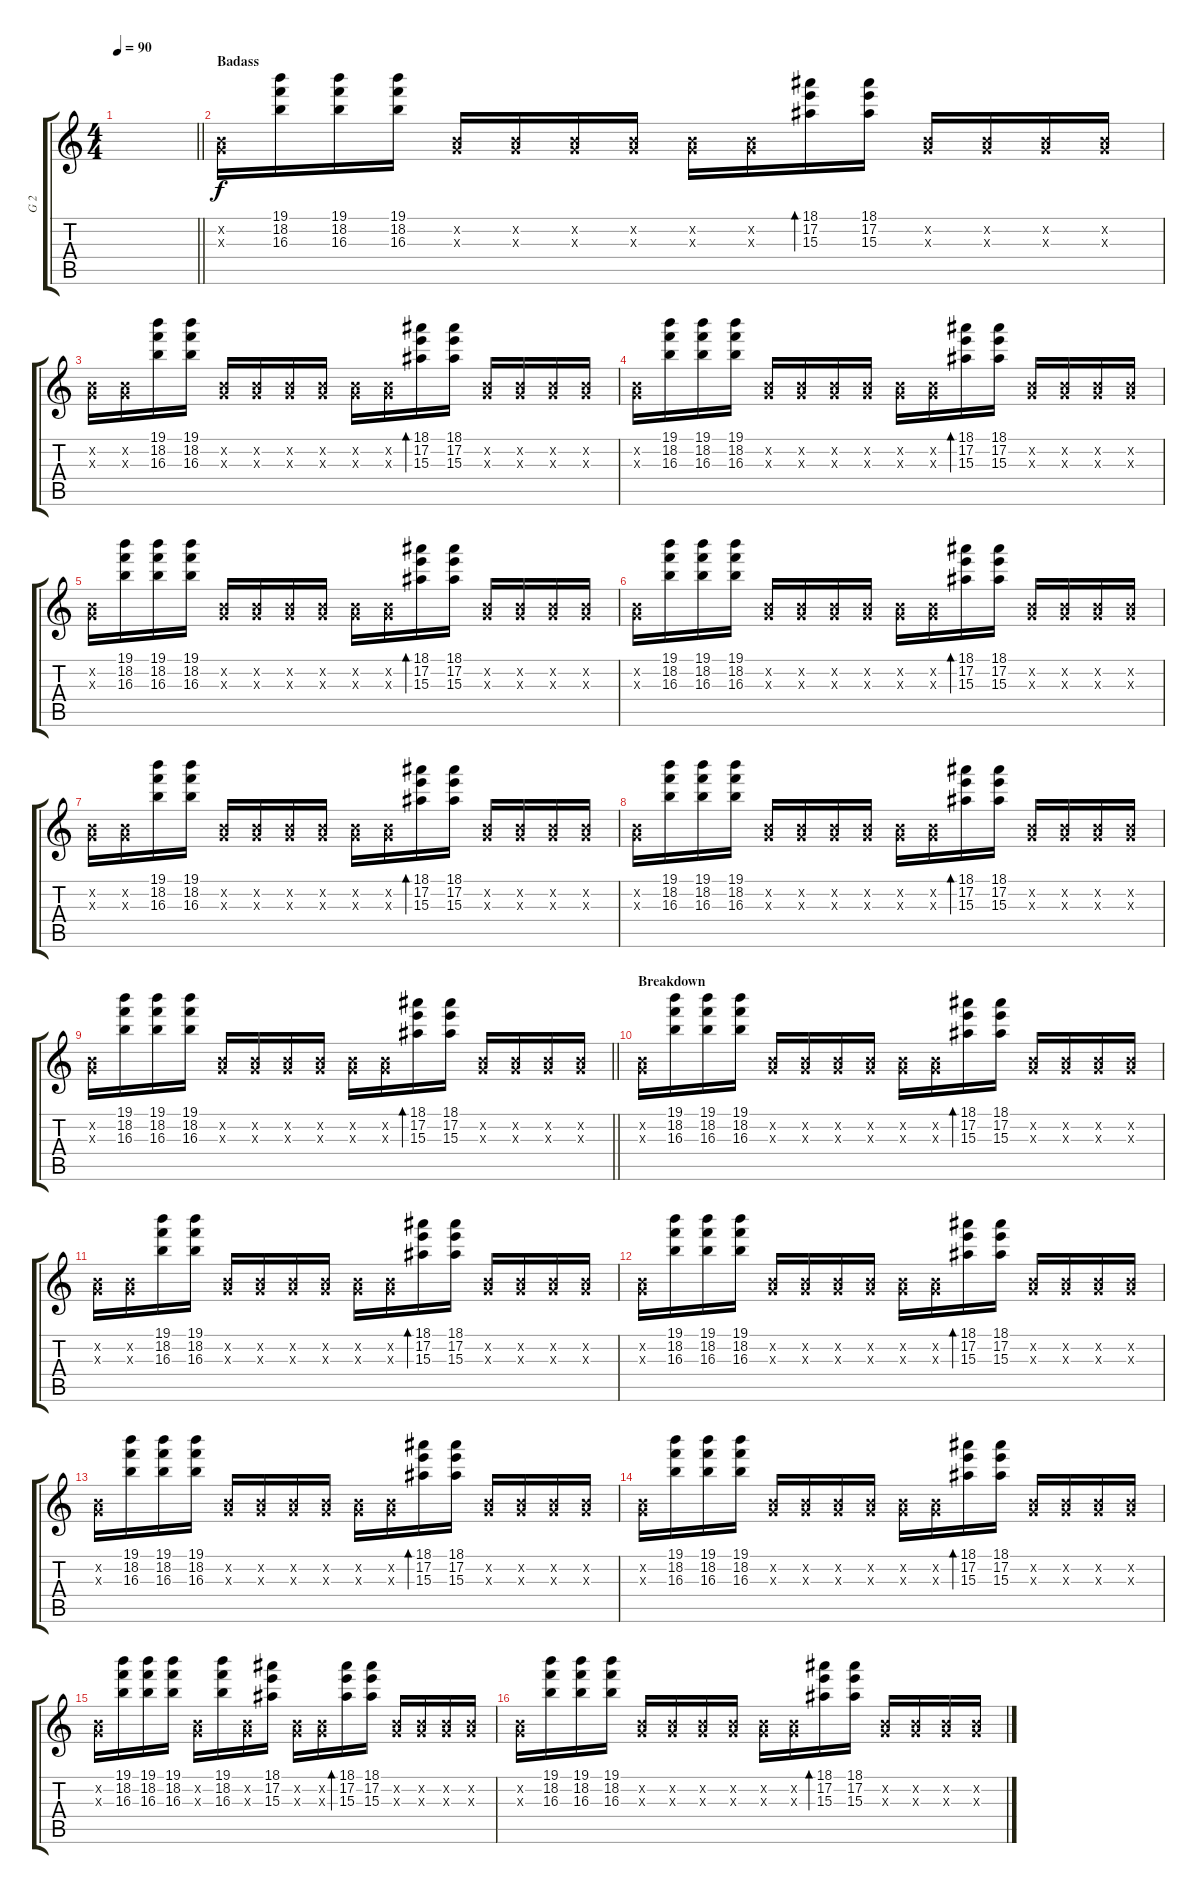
\track ("G 2" "G 2") {instrument overdrivenguitar}
\staff {score tabs}
\tuning (E4 B3 G3 D3 A2 E2) {hide}
\ts (4 4)
\tempo 90
\clef g2
\barLineRight lightlight
\ks c
|
\section ("" "Badass")
(0.2{x} 0.3{x}).16 (19.1 18.2 16.3).16 (19.1 18.2 16.3).16 (19.1 18.2 16.3).16 (0.2{x} 0.3{x}).16 (0.2{x} 0.3{x}).16 (0.2{x} 0.3{x}).16 (0.2{x} 0.3{x}).16 (0.2{x} 0.3{x}).16 (0.2{x} 0.3{x}).16 (18.1 17.2 15.3).16{bd 480} (18.1 17.2 15.3).16 (0.2{x} 0.3{x}).16 (0.2{x} 0.3{x}).16 (0.2{x} 0.3{x}).16 (0.2{x} 0.3{x}).16 |
(0.2{x} 0.3{x}).16 (0.2{x} 0.3{x}).16 (19.1 18.2 16.3).16 (19.1 18.2 16.3).16 (0.2{x} 0.3{x}).16 (0.2{x} 0.3{x}).16 (0.2{x} 0.3{x}).16 (0.2{x} 0.3{x}).16 (0.2{x} 0.3{x}).16 (0.2{x} 0.3{x}).16 (18.1 17.2 15.3).16{bd 480} (18.1 17.2 15.3).16 (0.2{x} 0.3{x}).16 (0.2{x} 0.3{x}).16 (0.2{x} 0.3{x}).16 (0.2{x} 0.3{x}).16 |
(0.2{x} 0.3{x}).16 (19.1 18.2 16.3).16 (19.1 18.2 16.3).16 (19.1 18.2 16.3).16 (0.2{x} 0.3{x}).16 (0.2{x} 0.3{x}).16 (0.2{x} 0.3{x}).16 (0.2{x} 0.3{x}).16 (0.2{x} 0.3{x}).16 (0.2{x} 0.3{x}).16 (18.1 17.2 15.3).16{bd 480} (18.1 17.2 15.3).16 (0.2{x} 0.3{x}).16 (0.2{x} 0.3{x}).16 (0.2{x} 0.3{x}).16 (0.2{x} 0.3{x}).16 |
(0.2{x} 0.3{x}).16 (19.1 18.2 16.3).16 (19.1 18.2 16.3).16 (19.1 18.2 16.3).16 (0.2{x} 0.3{x}).16 (0.2{x} 0.3{x}).16 (0.2{x} 0.3{x}).16 (0.2{x} 0.3{x}).16 (0.2{x} 0.3{x}).16 (0.2{x} 0.3{x}).16 (18.1 17.2 15.3).16{bd 480} (18.1 17.2 15.3).16 (0.2{x} 0.3{x}).16 (0.2{x} 0.3{x}).16 (0.2{x} 0.3{x}).16 (0.2{x} 0.3{x}).16 |
(0.2{x} 0.3{x}).16 (19.1 18.2 16.3).16 (19.1 18.2 16.3).16 (19.1 18.2 16.3).16 (0.2{x} 0.3{x}).16 (0.2{x} 0.3{x}).16 (0.2{x} 0.3{x}).16 (0.2{x} 0.3{x}).16 (0.2{x} 0.3{x}).16 (0.2{x} 0.3{x}).16 (18.1 17.2 15.3).16{bd 480} (18.1 17.2 15.3).16 (0.2{x} 0.3{x}).16 (0.2{x} 0.3{x}).16 (0.2{x} 0.3{x}).16 (0.2{x} 0.3{x}).16 |
(0.2{x} 0.3{x}).16 (0.2{x} 0.3{x}).16 (19.1 18.2 16.3).16 (19.1 18.2 16.3).16 (0.2{x} 0.3{x}).16 (0.2{x} 0.3{x}).16 (0.2{x} 0.3{x}).16 (0.2{x} 0.3{x}).16 (0.2{x} 0.3{x}).16 (0.2{x} 0.3{x}).16 (18.1 17.2 15.3).16{bd 480} (18.1 17.2 15.3).16 (0.2{x} 0.3{x}).16 (0.2{x} 0.3{x}).16 (0.2{x} 0.3{x}).16 (0.2{x} 0.3{x}).16 |
(0.2{x} 0.3{x}).16 (19.1 18.2 16.3).16 (19.1 18.2 16.3).16 (19.1 18.2 16.3).16 (0.2{x} 0.3{x}).16 (0.2{x} 0.3{x}).16 (0.2{x} 0.3{x}).16 (0.2{x} 0.3{x}).16 (0.2{x} 0.3{x}).16 (0.2{x} 0.3{x}).16 (18.1 17.2 15.3).16{bd 480} (18.1 17.2 15.3).16 (0.2{x} 0.3{x}).16 (0.2{x} 0.3{x}).16 (0.2{x} 0.3{x}).16 (0.2{x} 0.3{x}).16 |
\barLineRight lightlight
(0.2{x} 0.3{x}).16 (19.1 18.2 16.3).16 (19.1 18.2 16.3).16 (19.1 18.2 16.3).16 (0.2{x} 0.3{x}).16 (0.2{x} 0.3{x}).16 (0.2{x} 0.3{x}).16 (0.2{x} 0.3{x}).16 (0.2{x} 0.3{x}).16 (0.2{x} 0.3{x}).16 (18.1 17.2 15.3).16{bd 480} (18.1 17.2 15.3).16 (0.2{x} 0.3{x}).16 (0.2{x} 0.3{x}).16 (0.2{x} 0.3{x}).16 (0.2{x} 0.3{x}).16 |
\section ("" "Breakdown")
(0.2{x} 0.3{x}).16 (19.1 18.2 16.3).16 (19.1 18.2 16.3).16 (19.1 18.2 16.3).16 (0.2{x} 0.3{x}).16 (0.2{x} 0.3{x}).16 (0.2{x} 0.3{x}).16 (0.2{x} 0.3{x}).16 (0.2{x} 0.3{x}).16 (0.2{x} 0.3{x}).16 (18.1 17.2 15.3).16{bd 480} (18.1 17.2 15.3).16 (0.2{x} 0.3{x}).16 (0.2{x} 0.3{x}).16 (0.2{x} 0.3{x}).16 (0.2{x} 0.3{x}).16 |
(0.2{x} 0.3{x}).16 (0.2{x} 0.3{x}).16 (19.1 18.2 16.3).16 (19.1 18.2 16.3).16 (0.2{x} 0.3{x}).16 (0.2{x} 0.3{x}).16 (0.2{x} 0.3{x}).16 (0.2{x} 0.3{x}).16 (0.2{x} 0.3{x}).16 (0.2{x} 0.3{x}).16 (18.1 17.2 15.3).16{bd 480} (18.1 17.2 15.3).16 (0.2{x} 0.3{x}).16 (0.2{x} 0.3{x}).16 (0.2{x} 0.3{x}).16 (0.2{x} 0.3{x}).16 |
(0.2{x} 0.3{x}).16 (19.1 18.2 16.3).16 (19.1 18.2 16.3).16 (19.1 18.2 16.3).16 (0.2{x} 0.3{x}).16 (0.2{x} 0.3{x}).16 (0.2{x} 0.3{x}).16 (0.2{x} 0.3{x}).16 (0.2{x} 0.3{x}).16 (0.2{x} 0.3{x}).16 (18.1 17.2 15.3).16{bd 480} (18.1 17.2 15.3).16 (0.2{x} 0.3{x}).16 (0.2{x} 0.3{x}).16 (0.2{x} 0.3{x}).16 (0.2{x} 0.3{x}).16 |
(0.2{x} 0.3{x}).16 (19.1 18.2 16.3).16 (19.1 18.2 16.3).16 (19.1 18.2 16.3).16 (0.2{x} 0.3{x}).16 (0.2{x} 0.3{x}).16 (0.2{x} 0.3{x}).16 (0.2{x} 0.3{x}).16 (0.2{x} 0.3{x}).16 (0.2{x} 0.3{x}).16 (18.1 17.2 15.3).16{bd 480} (18.1 17.2 15.3).16 (0.2{x} 0.3{x}).16 (0.2{x} 0.3{x}).16 (0.2{x} 0.3{x}).16 (0.2{x} 0.3{x}).16 |
(0.2{x} 0.3{x}).16 (19.1 18.2 16.3).16 (19.1 18.2 16.3).16 (19.1 18.2 16.3).16 (0.2{x} 0.3{x}).16 (0.2{x} 0.3{x}).16 (0.2{x} 0.3{x}).16 (0.2{x} 0.3{x}).16 (0.2{x} 0.3{x}).16 (0.2{x} 0.3{x}).16 (18.1 17.2 15.3).16{bd 480} (18.1 17.2 15.3).16 (0.2{x} 0.3{x}).16 (0.2{x} 0.3{x}).16 (0.2{x} 0.3{x}).16 (0.2{x} 0.3{x}).16 |
(0.2{x} 0.3{x}).16 (19.1 18.2 16.3).16 (19.1 18.2 16.3).16 (19.1 18.2 16.3).16 (0.2{x} 0.3{x}).16 (19.1 18.2 16.3).16 (0.2{x} 0.3{x}).16 (18.1 17.2 15.3).16 (0.2{x} 0.3{x}).16 (0.2{x} 0.3{x}).16 (18.1 17.2 15.3).16{bd 480} (18.1 17.2 15.3).16 (0.2{x} 0.3{x}).16 (0.2{x} 0.3{x}).16 (0.2{x} 0.3{x}).16 (0.2{x} 0.3{x}).16 |
(0.2{x} 0.3{x}).16 (19.1 18.2 16.3).16 (19.1 18.2 16.3).16 (19.1 18.2 16.3).16 (0.2{x} 0.3{x}).16 (0.2{x} 0.3{x}).16 (0.2{x} 0.3{x}).16 (0.2{x} 0.3{x}).16 (0.2{x} 0.3{x}).16 (0.2{x} 0.3{x}).16 (18.1 17.2 15.3).16{bd 480} (18.1 17.2 15.3).16 (0.2{x} 0.3{x}).16 (0.2{x} 0.3{x}).16 (0.2{x} 0.3{x}).16 (0.2{x} 0.3{x}).16
